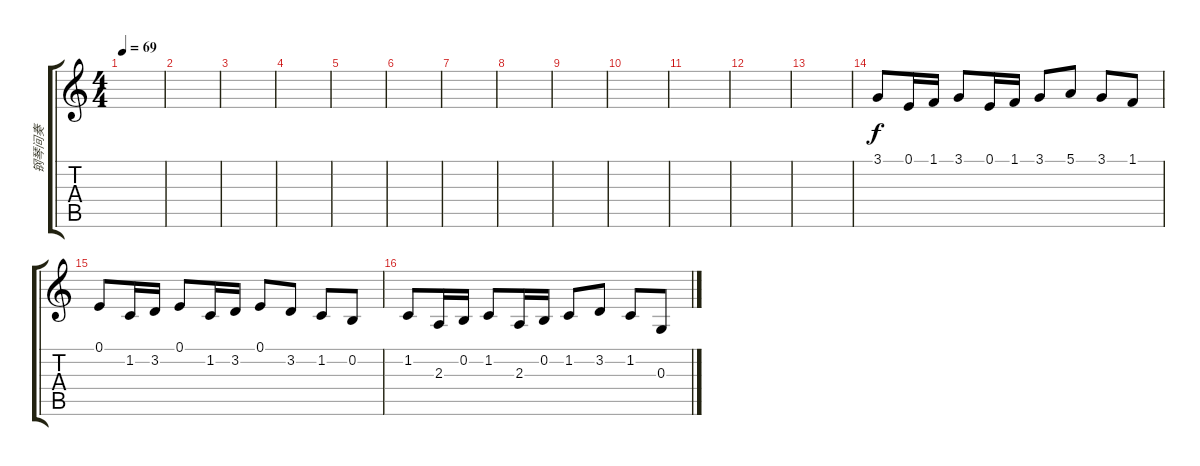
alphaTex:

\track ("钢琴间奏" "钢琴间奏") {instrument acousticgrandpiano}
\staff {score tabs}
\tuning (E4 B3 G3 D3 A2 E2) {hide}
\ts (4 4)
\tempo 69
\clef g2
\ks c
|
|
|
|
|
|
|
|
|
|
|
|
|
3.1.8 0.1.16 1.1.16 3.1.8 0.1.16 1.1.16 3.1.8 5.1.8 3.1.8 1.1.8 |
0.1.8 1.2.16 3.2.16 0.1.8 1.2.16 3.2.16 0.1.8 3.2.8 1.2.8 0.2.8 |
1.2.8 2.3.16 0.2.16 1.2.8 2.3.16 0.2.16 1.2.8 3.2.8 1.2.8 0.3.8
